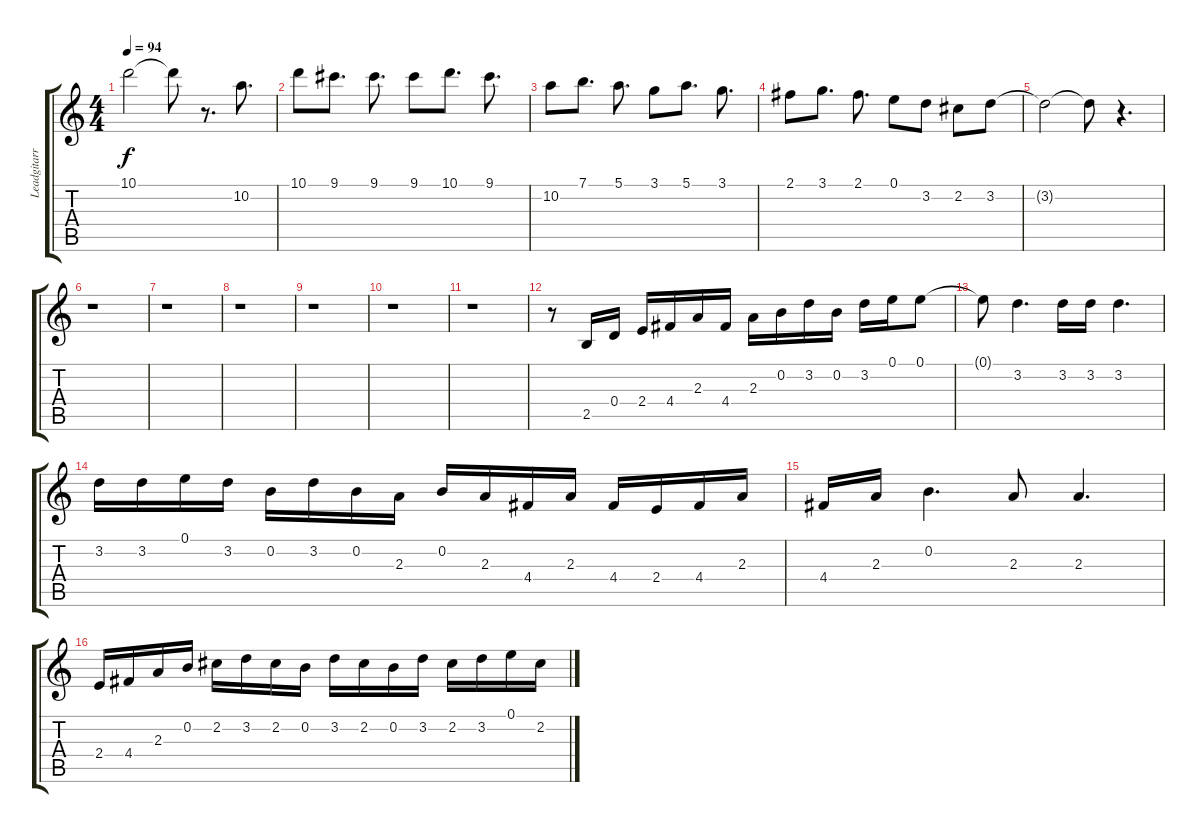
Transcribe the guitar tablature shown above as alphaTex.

\track ("Leadgitarre" "Leadgitarr") {instrument overdrivenguitar}
\staff {score tabs}
\tuning (E4 B3 G3 D3 A2 E2) {hide}
\ts (4 4)
\tempo 94
\clef g2
\ks c
10.1{t}.2{dy f} 10.1{t}.8 r.8{d} 10.2.8{d} |
10.1.8 9.1.8{d} 9.1.8{d} 9.1.8 10.1.8{d} 9.1.8{d} |
10.2.8 7.1.8{d} 5.1.8{d} 3.1.8 5.1.8{d} 3.1.8{d} |
2.1.8 3.1.8{d} 2.1.8{d} 0.1.8 3.2.8 2.2.8 3.2.8 |
3.2{t}.2 3.2{t}.8 r.4{d} |
r.1 |
r.1 |
r.1 |
r.1 |
r.1 |
r.1 |
r.8 2.5.16 0.4.16 2.4.16 4.4.16 2.3.16 4.4.16 2.3.16 0.2.16 3.2.16 0.2.16 3.2.16 0.1.16 0.1.8 |
0.1{t}.8 3.2.4{d} 3.2.16 3.2.16 3.2.4{d} |
3.2.16 3.2.16 0.1.16 3.2.16 0.2.16 3.2.16 0.2.16 2.3.16 0.2.16 2.3.16 4.4.16 2.3.16 4.4.16 2.4.16 4.4.16 2.3.16 |
4.4.16 2.3.16 0.2.4{d} 2.3.8 2.3.4{d} |
2.4.16 4.4.16 2.3.16 0.2.16 2.2.16 3.2.16 2.2.16 0.2.16 3.2.16 2.2.16 0.2.16 3.2.16 2.2.16 3.2.16 0.1.16 2.2.16
